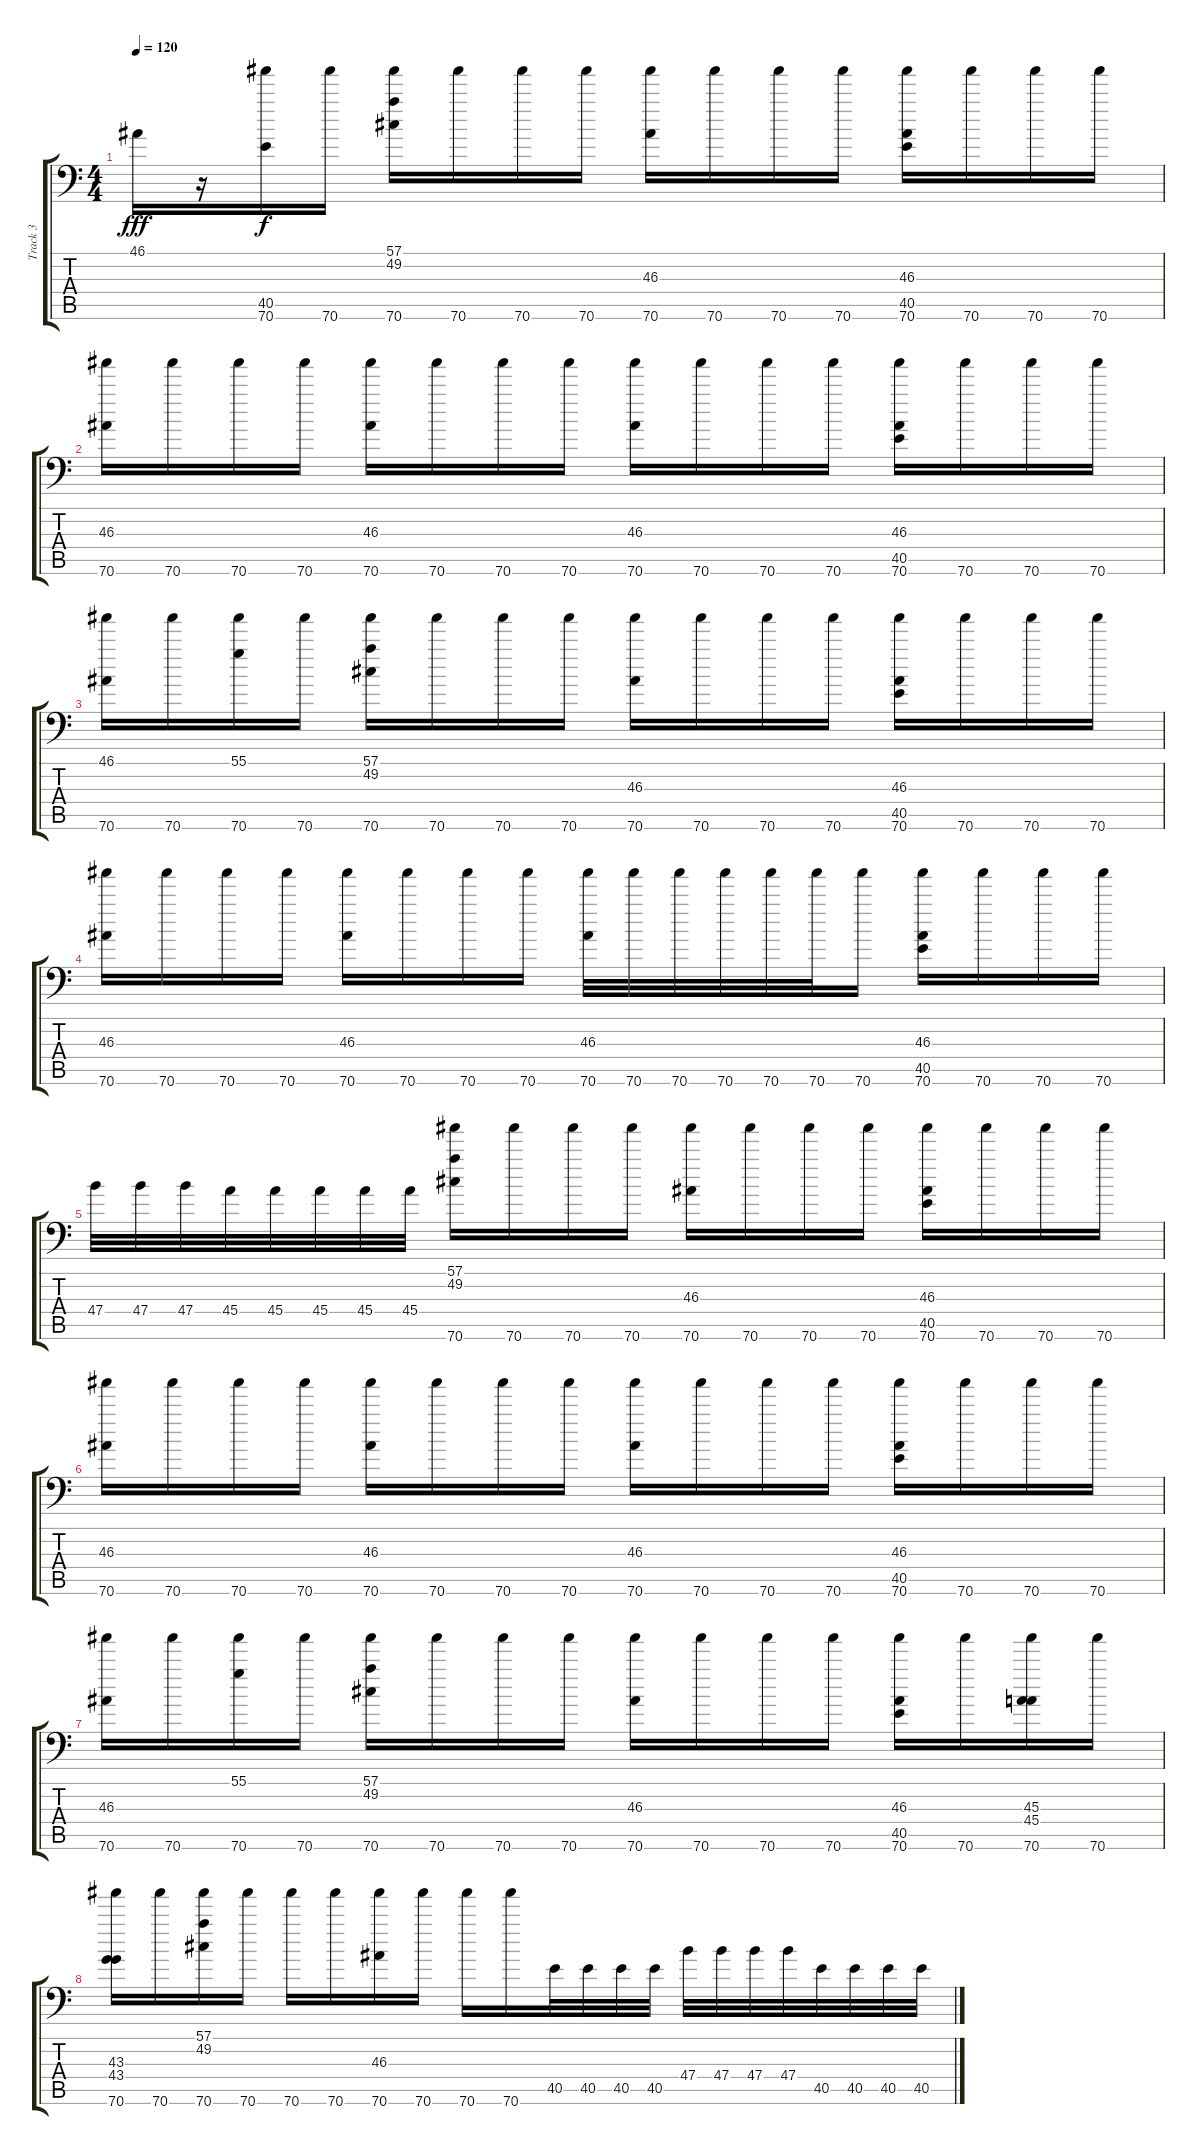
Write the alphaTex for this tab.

\track ("Track 3" "Track 3") {instrument acousticgrandpiano}
\staff {score tabs}
\tuning (C-1 C-1 C-1 C-1 C-1 C-1) {hide}
\ts (4 4)
\tempo 120
\clef f4
\ks c
46.1.16{dy fff} r.16 (40.5 70.6).16{dy f} 70.6.16 (57.1 49.2 70.6).16 70.6.16 70.6.16 70.6.16 (46.3 70.6).16 70.6.16 70.6.16 70.6.16 (46.3 40.5 70.6).16 70.6.16 70.6.16 70.6.16 |
(46.3 70.6).16 70.6.16 70.6.16 70.6.16 (46.3 70.6).16 70.6.16 70.6.16 70.6.16 (46.3 70.6).16 70.6.16 70.6.16 70.6.16 (46.3 40.5 70.6).16 70.6.16 70.6.16 70.6.16 |
(46.1 70.6).16 70.6.16 (55.1 70.6).16 70.6.16 (57.1 49.2 70.6).16 70.6.16 70.6.16 70.6.16 (46.3 70.6).16 70.6.16 70.6.16 70.6.16 (46.3 40.5 70.6).16 70.6.16 70.6.16 70.6.16 |
(46.3 70.6).16 70.6.16 70.6.16 70.6.16 (46.3 70.6).16 70.6.16 70.6.16 70.6.16 (46.3 70.6).32 70.6.32 70.6.32 70.6.32 70.6.32 70.6.32 70.6.16 (46.3 40.5 70.6).16 70.6.16 70.6.16 70.6.16 |
47.4.32 47.4.32 47.4.32 45.4.32 45.4.32 45.4.32 45.4.32 45.4.32 (57.1 49.2 70.6).16 70.6.16 70.6.16 70.6.16 (46.3 70.6).16 70.6.16 70.6.16 70.6.16 (46.3 40.5 70.6).16 70.6.16 70.6.16 70.6.16 |
(46.3 70.6).16 70.6.16 70.6.16 70.6.16 (46.3 70.6).16 70.6.16 70.6.16 70.6.16 (46.3 70.6).16 70.6.16 70.6.16 70.6.16 (46.3 40.5 70.6).16 70.6.16 70.6.16 70.6.16 |
(46.3 70.6).16 70.6.16 (55.1 70.6).16 70.6.16 (57.1 49.2 70.6).16 70.6.16 70.6.16 70.6.16 (46.3 70.6).16 70.6.16 70.6.16 70.6.16 (46.3 40.5 70.6).16 70.6.16 (45.3 45.4 70.6).16 70.6.16 |
(43.3 43.4 70.6).16 70.6.16 (57.1 49.2 70.6).16 70.6.16 70.6.16 70.6.16 (46.3 70.6).16 70.6.16 70.6.16 70.6.16 40.5.32 40.5.32 40.5.32 40.5.32 47.4.32 47.4.32 47.4.32 47.4.32 40.5.32 40.5.32 40.5.32 40.5.32
